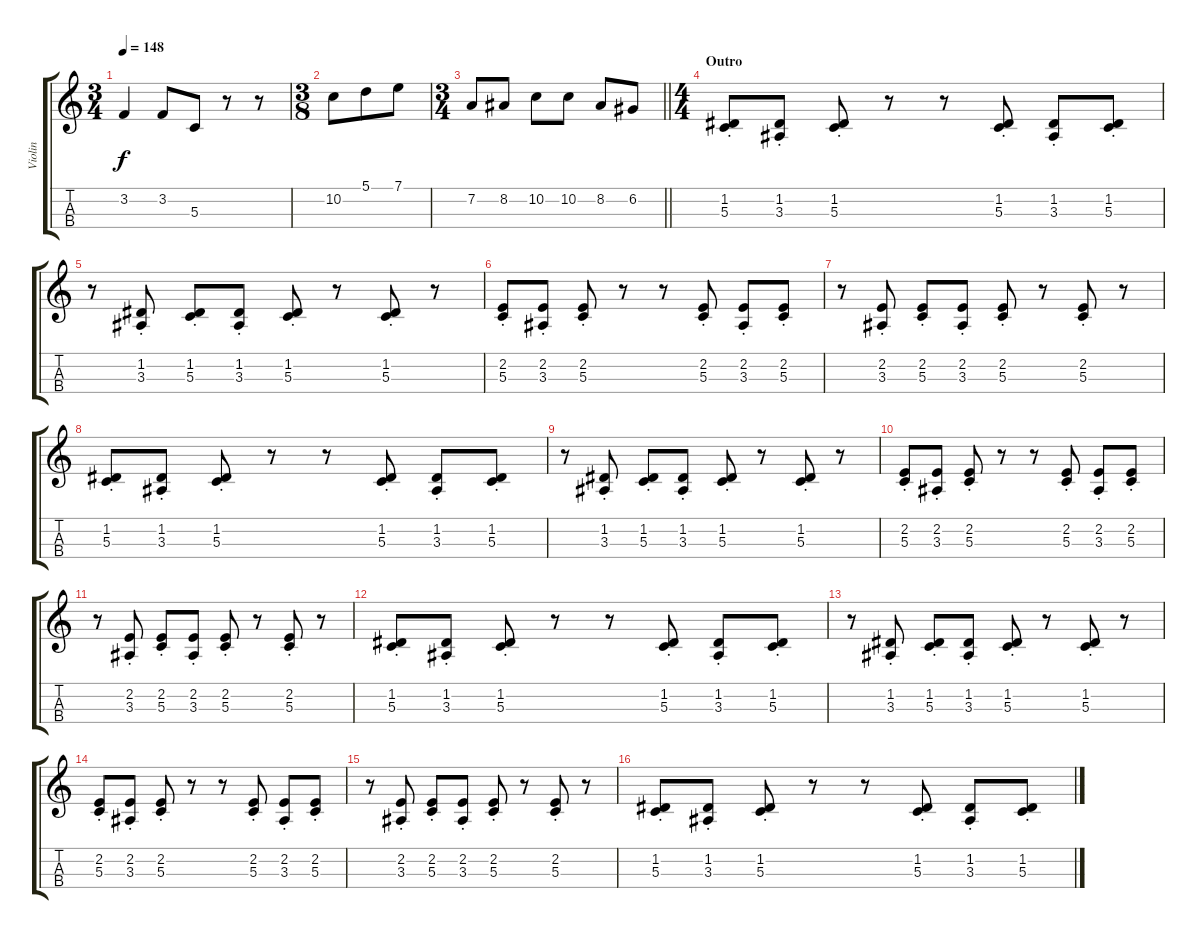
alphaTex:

\track ("Violin" "Violin") {instrument violin}
\staff {score tabs}
\tuning (A4 D4 G3 C3) {hide}
\ts (3 4)
\tempo 148
\clef g2
\ks c
3.2.4{dy f} 3.2.8 5.3.8 r.8 r.8 |
\ts (3 8)
10.2.8 5.1.8 7.1.8 |
\ts (3 4)
\barLineRight lightlight
7.2.8 8.2.8 10.2.8 10.2.8 8.2.8 6.2.8 |
\ts (4 4)
\section ("" "Outro")
(1.2{st} 5.3{st}).8 (1.2{st} 3.3{st}).8 (1.2{st} 5.3{st}).8 r.8 r.8 (1.2{st} 5.3{st}).8 (1.2{st} 3.3{st}).8 (1.2{st} 5.3{st}).8 |
r.8 (1.2{st} 3.3{st}).8 (1.2{st} 5.3{st}).8 (1.2{st} 3.3{st}).8 (1.2{st} 5.3{st}).8 r.8 (1.2{st} 5.3{st}).8 r.8 |
(2.2{st} 5.3{st}).8 (2.2{st} 3.3{st}).8 (2.2{st} 5.3{st}).8 r.8 r.8 (2.2{st} 5.3{st}).8 (2.2{st} 3.3{st}).8 (2.2{st} 5.3{st}).8 |
r.8 (2.2{st} 3.3{st}).8 (2.2{st} 5.3{st}).8 (2.2{st} 3.3{st}).8 (2.2{st} 5.3{st}).8 r.8 (2.2{st} 5.3{st}).8 r.8 |
(1.2{st} 5.3{st}).8 (1.2{st} 3.3{st}).8 (1.2{st} 5.3{st}).8 r.8 r.8 (1.2{st} 5.3{st}).8 (1.2{st} 3.3{st}).8 (1.2{st} 5.3{st}).8 |
r.8 (1.2{st} 3.3{st}).8 (1.2{st} 5.3{st}).8 (1.2{st} 3.3{st}).8 (1.2{st} 5.3{st}).8 r.8 (1.2{st} 5.3{st}).8 r.8 |
(2.2{st} 5.3{st}).8 (2.2{st} 3.3{st}).8 (2.2{st} 5.3{st}).8 r.8 r.8 (2.2{st} 5.3{st}).8 (2.2{st} 3.3{st}).8 (2.2{st} 5.3{st}).8 |
r.8 (2.2{st} 3.3{st}).8 (2.2{st} 5.3{st}).8 (2.2{st} 3.3{st}).8 (2.2{st} 5.3{st}).8 r.8 (2.2{st} 5.3{st}).8 r.8 |
(1.2{st} 5.3{st}).8 (1.2{st} 3.3{st}).8 (1.2{st} 5.3{st}).8 r.8 r.8 (1.2{st} 5.3{st}).8 (1.2{st} 3.3{st}).8 (1.2{st} 5.3{st}).8 |
r.8 (1.2{st} 3.3{st}).8 (1.2{st} 5.3{st}).8 (1.2{st} 3.3{st}).8 (1.2{st} 5.3{st}).8 r.8 (1.2{st} 5.3{st}).8 r.8 |
(2.2{st} 5.3{st}).8 (2.2{st} 3.3{st}).8 (2.2{st} 5.3{st}).8 r.8 r.8 (2.2{st} 5.3{st}).8 (2.2{st} 3.3{st}).8 (2.2{st} 5.3{st}).8 |
r.8 (2.2{st} 3.3{st}).8 (2.2{st} 5.3{st}).8 (2.2{st} 3.3{st}).8 (2.2{st} 5.3{st}).8 r.8 (2.2{st} 5.3{st}).8 r.8 |
(1.2{st} 5.3{st}).8 (1.2{st} 3.3{st}).8 (1.2{st} 5.3{st}).8 r.8 r.8 (1.2{st} 5.3{st}).8 (1.2{st} 3.3{st}).8 (1.2{st} 5.3{st}).8
